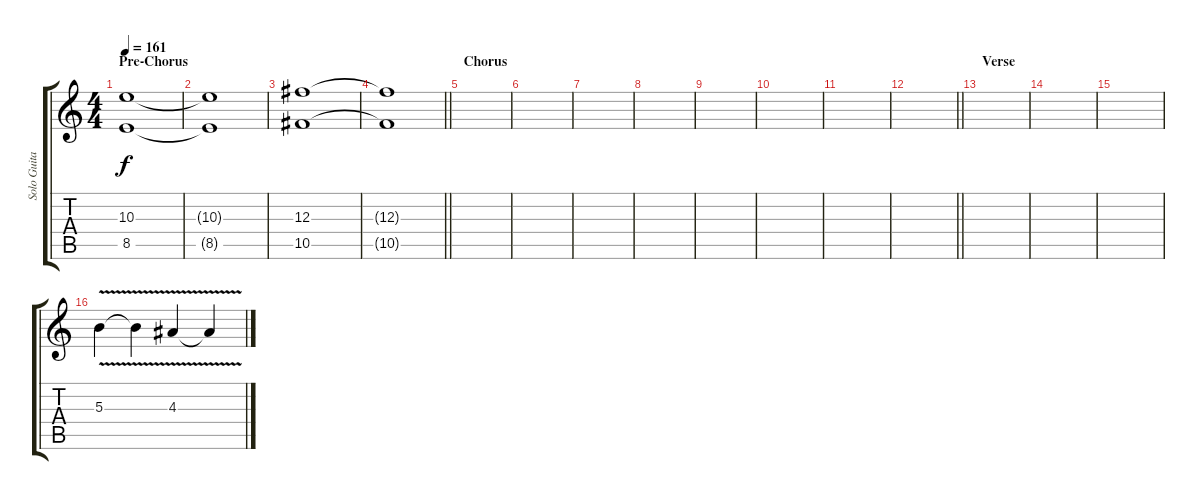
\track ("Solo Guitar" "Solo Guita") {instrument overdrivenguitar}
\staff {score tabs}
\tuning (Eb4 Bb3 Gb3 Db3 Ab2 Db2) {hide}
\ts (4 4)
\section ("" "Pre-Chorus")
\tempo 161
\clef g2
\ks c
(10.3 8.5).1{dy f} |
(10.3{t} 8.5{t}).1 |
(12.3 10.5).1 |
\barLineRight lightlight
(12.3{t} 10.5{t}).1 |
\section ("" "Chorus")
|
|
|
|
|
|
|
\barLineRight lightlight
|
\section ("" "Verse")
|
|
|
5.3{v}.4 5.3{t}.4 4.3{v}.4 4.3{t}.4
